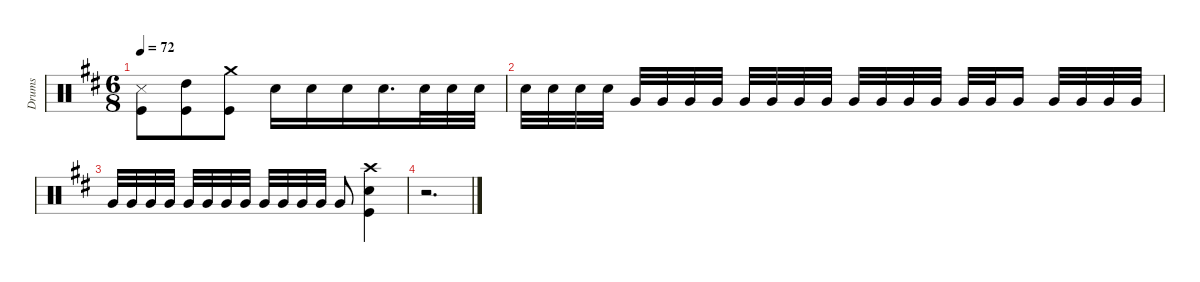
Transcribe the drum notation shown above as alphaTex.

\defaultSystemsLayout 4
\hideDynamics
\bracketExtendMode groupsimilarinstruments
\firstSystemTrackNameMode fullname
\otherSystemsTrackNameOrientation horizontal
\track ("Drums" "drm.") {defaultSystemsLayout 4 instrument percussion}
\staff {score}
\articulation defaults
\ts (6 8)
\tempo 72
\clef neutral
\ks bminor
("Kick (hit)" "Snare (side stick) 3").8{dy ff} ("Kick (hit)" "High Tom (hit)").8{dy f} ("Crash medium (hit)" "Kick (hit)").8{dy fff} "Snare (hit) 2".16{dy mf} "Snare (hit) 2".16{dy mp} "Snare (hit) 2".16 "Snare (hit) 2".16{d dy ff} "Snare (hit) 2".32 "Snare (hit) 2".32{dy f} "Snare (hit) 2".32{dy ff} |
"Snare (hit) 2".32 "Snare (hit) 2".32{dy f} "Snare (hit) 2".32{dy ff} "Snare (hit) 2".32{dy mf beam split} "Very Low Tom (hit)".32{dy ff} "Very Low Tom (hit)".32{dy f} "Very Low Tom (hit)".32{dy ff} "Very Low Tom (hit)".32{dy mf beam split} "Very Low Tom (hit)".32{dy ff} "Very Low Tom (hit)".32{dy f} "Very Low Tom (hit)".32{dy ff} "Very Low Tom (hit)".32{dy mf} "Very Low Tom (hit)".32{dy ff} "Very Low Tom (hit)".32{dy f} "Very Low Tom (hit)".32{dy ff} "Very Low Tom (hit)".32{dy mf beam split} "Very Low Tom (hit)".32{dy ff} "Very Low Tom (hit)".32{dy mf} "Very Low Tom (hit)".16{dy ff beam split} "Very Low Tom (hit)".32 "Very Low Tom (hit)".32{dy f} "Very Low Tom (hit)".32{dy ff} "Very Low Tom (hit)".32{dy mf} |
"Very Low Tom (hit)".32{dy ff} "Very Low Tom (hit)".32{dy f} "Very Low Tom (hit)".32{dy ff} "Very Low Tom (hit)".32{dy f beam split} "Very Low Tom (hit)".32{dy ff} "Very Low Tom (hit)".32{dy f} "Very Low Tom (hit)".32{dy ff} "Very Low Tom (hit)".32{dy f beam split} "Very Low Tom (hit)".32{dy ff} "Very Low Tom (hit)".32 "Very Low Tom (hit)".32 "Very Low Tom (hit)".32 "Very Low Tom (hit)".8{dy fff} ("Snare (hit) 2" "Kick (hit)" "Crash high (hit)").4{dy ff} |
r.2{d}
